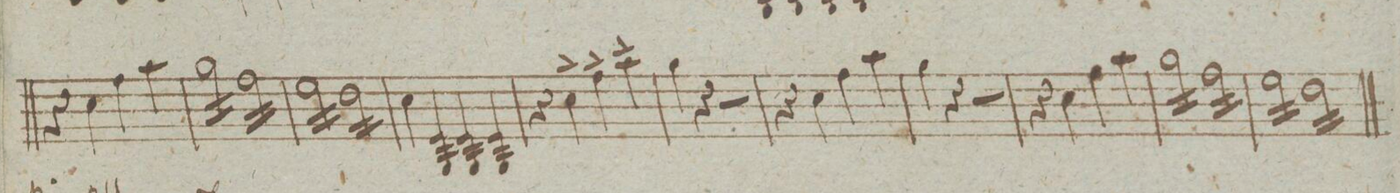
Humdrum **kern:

**kern	**dynam
*I"Violino Imo	*
*clefG2	*
*k[]	*
*met(c|)	*
*M2/2	*
4r	.
4cc\	.
4ff\	.
4aa\	.
=129	=129
*tremolo	*
16gg\LL	.
16gg\	.
16gg\	.
16gg\	.
16gg\	.
16gg\	.
16gg\	.
16gg\JJ	.
16ff\LL	.
16ff\	.
16ff\	.
16ff\	.
16ff\	.
16ff\	.
16ff\	.
16ff\JJ	.
=130	=130
16ee\LL	.
16ee\	.
16ee\	.
16ee\	.
16ee\	.
16ee\	.
16ee\	.
16ee\JJ	.
16dd\LL	.
16dd\	.
16dd\	.
16dd\	.
16dd\	.
16dd\	.
16dd\	.
16dd\JJ	.
*Xtremolo	*
=131	=131
4cc\	.
4e/ 4G/	.
4e/ 4G/	.
4e/ 4G/	.
=132	=132
4r	.
4cc^\	.
4ff^\	.
4aa^\	.
=133	=133
4gg\	.
4r	.
2r	.
=134	=134
4r	.
4cc\	.
4ff\	.
4aa\	.
=135	=135
4gg\	.
4r	.
2r	.
=136	=136
4r	.
4cc\	.
4ff\	.
4aa\	.
=137	=137
*tremolo	*
16gg\LL	.
16gg\	.
16gg\	.
16gg\	.
16gg\	.
16gg\	.
16gg\	.
16gg\JJ	.
16ff\LL	.
16ff\	.
16ff\	.
16ff\	.
16ff\	.
16ff\	.
16ff\	.
16ff\JJ	.
=138	=138
16ee\LL	.
16ee\	.
16ee\	.
16ee\	.
16ee\	.
16ee\	.
16ee\	.
16ee\JJ	.
16dd\LL	.
16dd\	.
16dd\	.
16dd\	.
16dd\	.
16dd\	.
16dd\	.
16dd\JJ	.
*Xtremolo	*
=139||	=139
*-	*-
